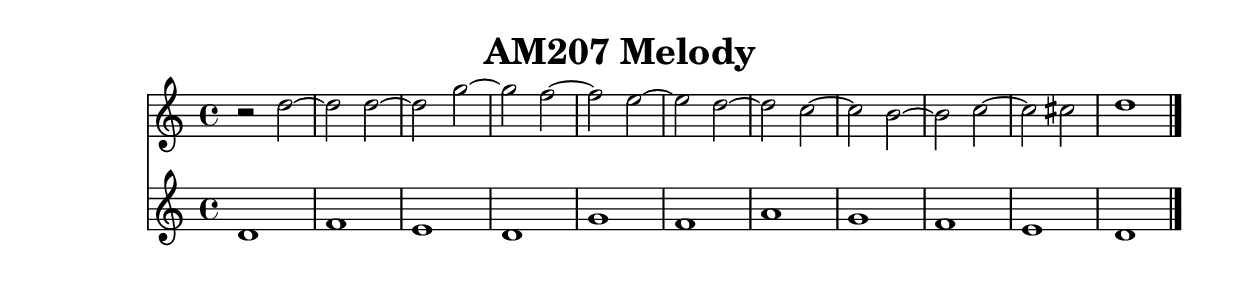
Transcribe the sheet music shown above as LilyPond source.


\version "2.12.2"

\header {
    title = "AM207 Melody"
}

result = {
    <<
    \new Staff
    {
        \time 4/4
        \clef treble
        {
            r2 d''~ d'' d''~ d'' g''~ g'' f''~ f'' e''~ e'' d''~ d'' c''~ c'' b'~ b' c''~ c'' cis'' d'' 1
        }
    }
    \new Staff
    {
        \time 4/4
        \clef treble
        {
            d' 1 f' e' d' g' f' a' g' f' e' d' \bar "|."
        }
    }
    >>
}

\score{
    \result
    \midi {
        \context {
            \Score
            tempoWholesPerMinute = #(ly:make-moment 160 2)
        }
    }
    \layout {}
}
